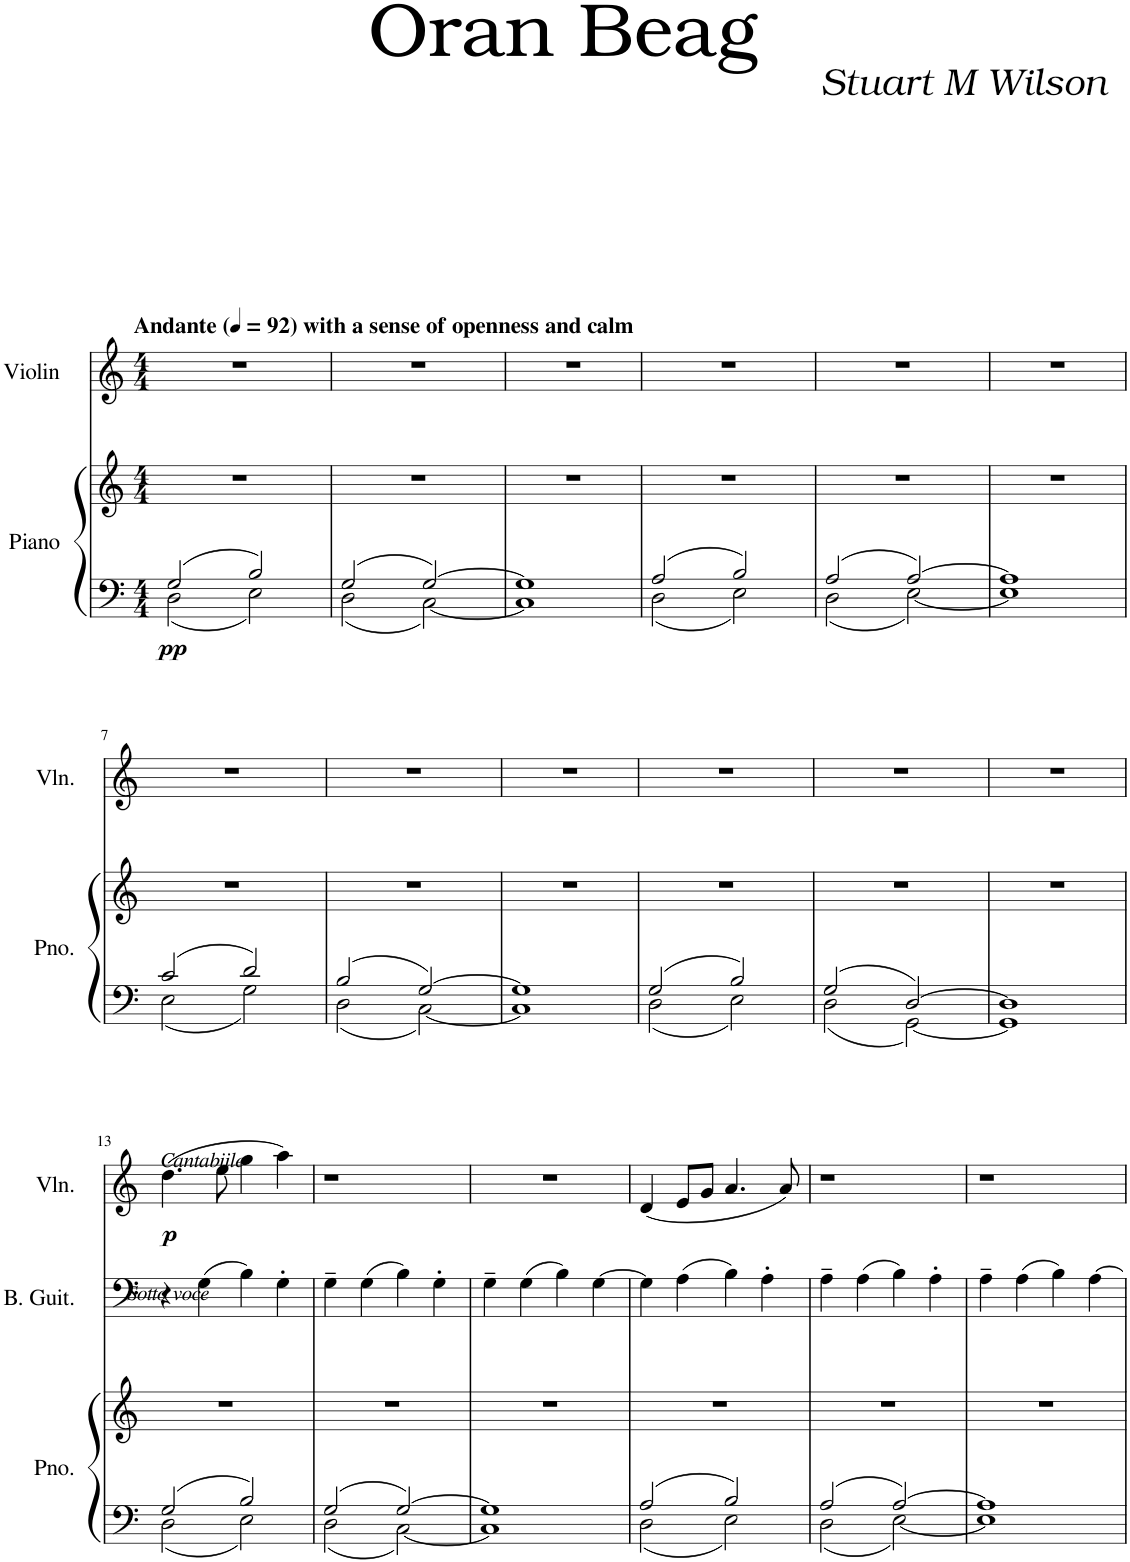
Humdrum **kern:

**kern	**kern	**dynam	**kern	**kern	**dynam
*part3	*part3	*part3	*part2	*part1	*part1
*staff4	*staff3	*staff3/4	*staff2	*staff1	*staff1
*I"Piano	*	*	*I"Bass Guitar	*I"Violin	*
*I'Pno.	*	*	*I'B. Guit.	*I'Vln.	*
*	*	*	*stria5	*	*
*clefF4	*clefG2	*	*clefF4	*clefG2	*
*	*	*	*Trd7c12	*	*
*k[]	*k[]	*	*k[]	*k[]	*
*M4/4	*M4/4	*	*M4/4	*M4/4	*
*MM92	*MM92	*	*MM92	*MM92	*
=1	=1	=1	=1	=1	=1
*^	*	*	*	*	*
!	!	!	!	!	!LO:TX:a:B:t=Andante	!
!	!	!	!	!	!LO:TX:a:B:t=with a sense of openness and calm	!
!	!	!	!LO:DY:b=2	!	!	!
2G/	2D\	1r	pp	1r	1r	.
2B/	2E\	.	.	.	.	.
=2	=2	=2	=2	=2	=2	=2
2G/	2D\	1r	.	1r	1r	.
[2G/	[2C\	.	.	.	.	.
=3	=3	=3	=3	=3	=3	=3
1C]	1G]	1r	.	1r	1r	.
=4	=4	=4	=4	=4	=4	=4
2A/	2D\	1r	.	1r	1r	.
2B/	2E\	.	.	.	.	.
=5	=5	=5	=5	=5	=5	=5
2A/	2D\	1r	.	1r	1r	.
[2A/	[2E\	.	.	.	.	.
=6	=6	=6	=6	=6	=6	=6
1A]	1E]	1r	.	1r	1r	.
!!LO:LB:g=z
=7	=7	=7	=7	=7	=7	=7
2c/	2E\	1r	.	1r	1r	.
2d/	2G\	.	.	.	.	.
=8	=8	=8	=8	=8	=8	=8
2B/	2D\	1r	.	1r	1r	.
[2G/	[2C\	.	.	.	.	.
=9	=9	=9	=9	=9	=9	=9
1G]	1C]	1r	.	1r	1r	.
=10	=10	=10	=10	=10	=10	=10
2G/	2D\	1r	.	1r	1r	.
2B/	2E\	.	.	.	.	.
=11	=11	=11	=11	=11	=11	=11
2G/	2D\	1r	.	1r	1r	.
[2D/	[2GG\	.	.	.	.	.
=12	=12	=12	=12	=12	=12	=12
1D]	1GG]	1r	.	1r	1r	.
!!LO:LB:g=z
=13	=13	=13	=13	=13	=13	=13
!	!	!	!	!	!LO:TX:b:i:t=Cantabiile	!
!	!	!	!	!	!	!LO:DY:b
2G/	2D\	1r	.	4r	(4.dd\	p
!	!	!	!	!LO:TX:b:i:t=Sotto voce	!	!
.	.	.	.	(>4G\	.	.
.	.	.	.	.	8ee\	.
2B/	2E\	.	.	4B\)	4gg\	.
.	.	.	.	4G'\	4aa\)	.
=14	=14	=14	=14	=14	=14	=14
2G/	2D\	1r	.	4G~\	1r	.
.	.	.	.	(4G\	.	.
[2G/	[2C\	.	.	4B\)	.	.
.	.	.	.	4G'\	.	.
=15	=15	=15	=15	=15	=15	=15
1C]	1G]	1r	.	4G~\	1r	.
.	.	.	.	(4G\	.	.
.	.	.	.	4B\)	.	.
.	.	.	.	[4G\	.	.
=16	=16	=16	=16	=16	=16	=16
2A/	2D\	1r	.	4G\]	(4d/	.
.	.	.	.	(4A\	8e/L	.
.	.	.	.	.	8g/J	.
2B/	2E\	.	.	4B\)	4.a/	.
.	.	.	.	4A'\	.	.
.	.	.	.	.	8a/)	.
=17	=17	=17	=17	=17	=17	=17
2A/	2D\	1r	.	4A~\	1r	.
.	.	.	.	(4A\	.	.
[2A/	[2E\	.	.	4B\)	.	.
.	.	.	.	4A'\	.	.
=18	=18	=18	=18	=18	=18	=18
1A]	1E]	1r	.	4A~\	1r	.
.	.	.	.	(4A\	.	.
.	.	.	.	4B\)	.	.
.	.	.	.	[4A\	.	.
*v	*v	*	*	*	*	*
=	=	=	=	=	=
*-	*-	*-	*-	*-	*-
